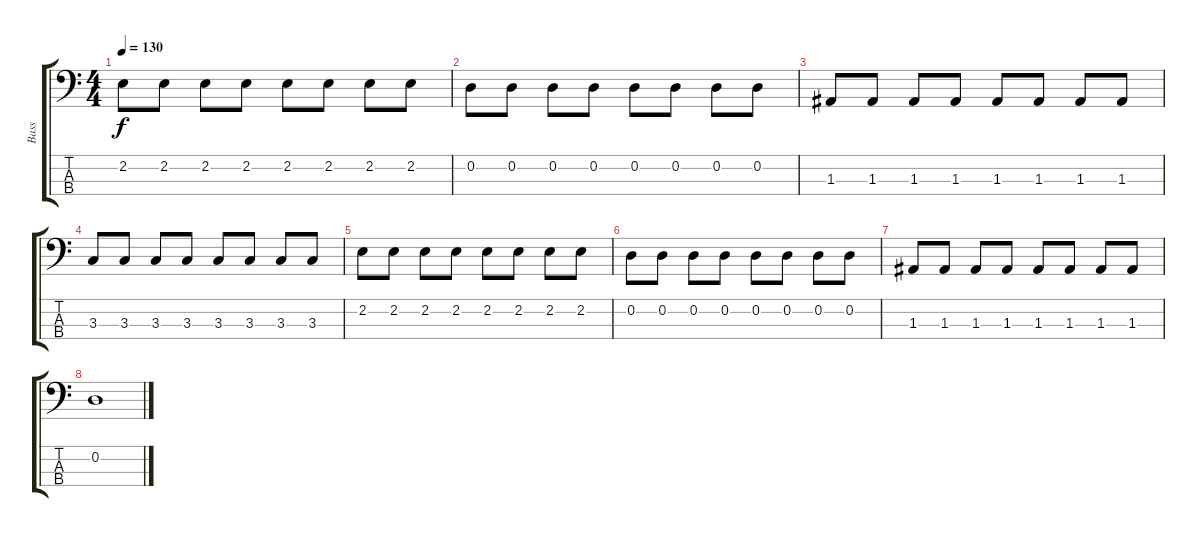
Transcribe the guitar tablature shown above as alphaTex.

\track ("Bass" "Bass") {instrument electricbasspick}
\staff {score tabs}
\tuning (G2 D2 A1 E1) {hide}
\ts (4 4)
\tempo 130
\clef f4
\ks c
2.2.8{dy f} 2.2.8 2.2.8 2.2.8 2.2.8 2.2.8 2.2.8 2.2.8 |
0.2.8 0.2.8 0.2.8 0.2.8 0.2.8 0.2.8 0.2.8 0.2.8 |
1.3.8 1.3.8 1.3.8 1.3.8 1.3.8 1.3.8 1.3.8 1.3.8 |
3.3.8 3.3.8 3.3.8 3.3.8 3.3.8 3.3.8 3.3.8 3.3.8 |
2.2.8 2.2.8 2.2.8 2.2.8 2.2.8 2.2.8 2.2.8 2.2.8 |
0.2.8 0.2.8 0.2.8 0.2.8 0.2.8 0.2.8 0.2.8 0.2.8 |
1.3.8 1.3.8 1.3.8 1.3.8 1.3.8 1.3.8 1.3.8 1.3.8 |
0.2.1
